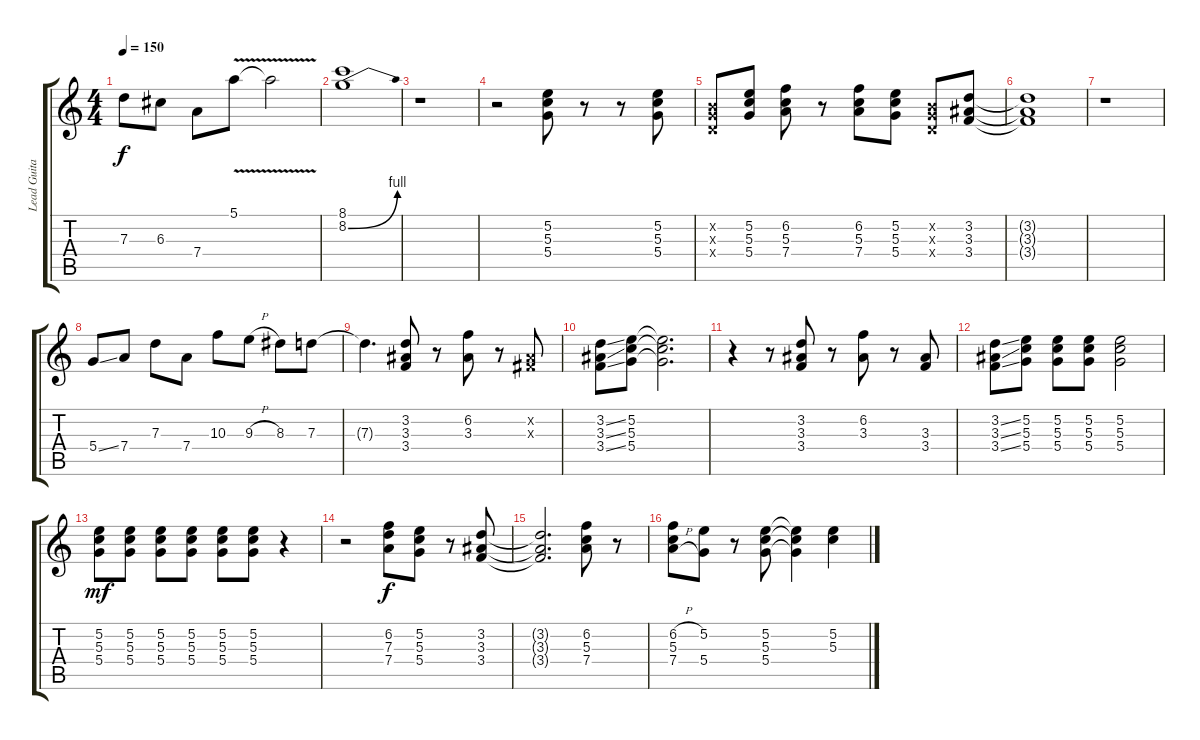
\track ("Lead Guitar" "Lead Guita") {instrument electricguitarjazz}
\staff {score tabs}
\tuning (E4 B3 G3 D3 A2 E2) {hide}
\ts (4 4)
\tempo 150
\clef g2
\ks c
7.3.8{dy f} 6.3.8 7.4.8 5.1{v}.8 5.1{t}.2 |
(8.1 8.2{be (bend 0 0 60 4)}).1 |
r.1 |
r.2 (5.2 5.3 5.4).8 r.8 r.8 (5.2 5.3 5.4).8 |
(0.2{x} 0.3{x} 0.4{x}).8 (5.2 5.3 5.4).8 (6.2 5.3 7.4).8 r.8 (6.2 5.3 7.4).8 (5.2 5.3 5.4).8 (0.2{x} 0.3{x} 0.4{x}).8 (3.2 3.3 3.4).8 |
(3.2{t} 3.3{t} 3.4{t}).1 |
r.1 |
5.4{ss}.8 7.4.8 7.3.8 7.4.8 10.3.8 9.3{h}.8 8.3.8 7.3.8 |
7.3{t}.4{d} (3.2 3.3 3.4).8 r.8 (6.2 3.3).8 r.8 (-1.2{x} -1.3{x}).8 |
(3.2{ss} 3.3{ss} 3.4{ss}).8 (5.2 5.3 5.4).8 (5.2{t} 5.3{t} 5.4{t}).2{d} |
r.4 r.8 (3.2 3.3 3.4).8 r.8 (6.2 3.3).8 r.8 (3.3 3.4).8 |
(3.2{ss} 3.3{ss} 3.4{ss}).8 (5.2 5.3 5.4).8 (5.2 5.3 5.4).8 (5.2 5.3 5.4).8 (5.2 5.3 5.4).2 |
(5.2 5.3 5.4).8{dy mf} (5.2 5.3 5.4).8 (5.2 5.3 5.4).8 (5.2 5.3 5.4).8 (5.2 5.3 5.4).8 (5.2 5.3 5.4).8 r.4 |
r.2 (6.2 7.3 7.4).8{dy f} (5.2 5.3 5.4).8 r.8 (3.2 3.3 3.4).8 |
(3.2{t} 3.3{t} 3.4{t}).2{d} (6.2 5.3 7.4).8 r.8 |
(6.2{h} 5.3 7.4{h}).8 (5.2 5.4).8 r.8 (5.2 5.3 5.4).8 (5.2{t} 5.3{t} 5.4{t}).4 (5.2{ss} 5.3{ss}).4
